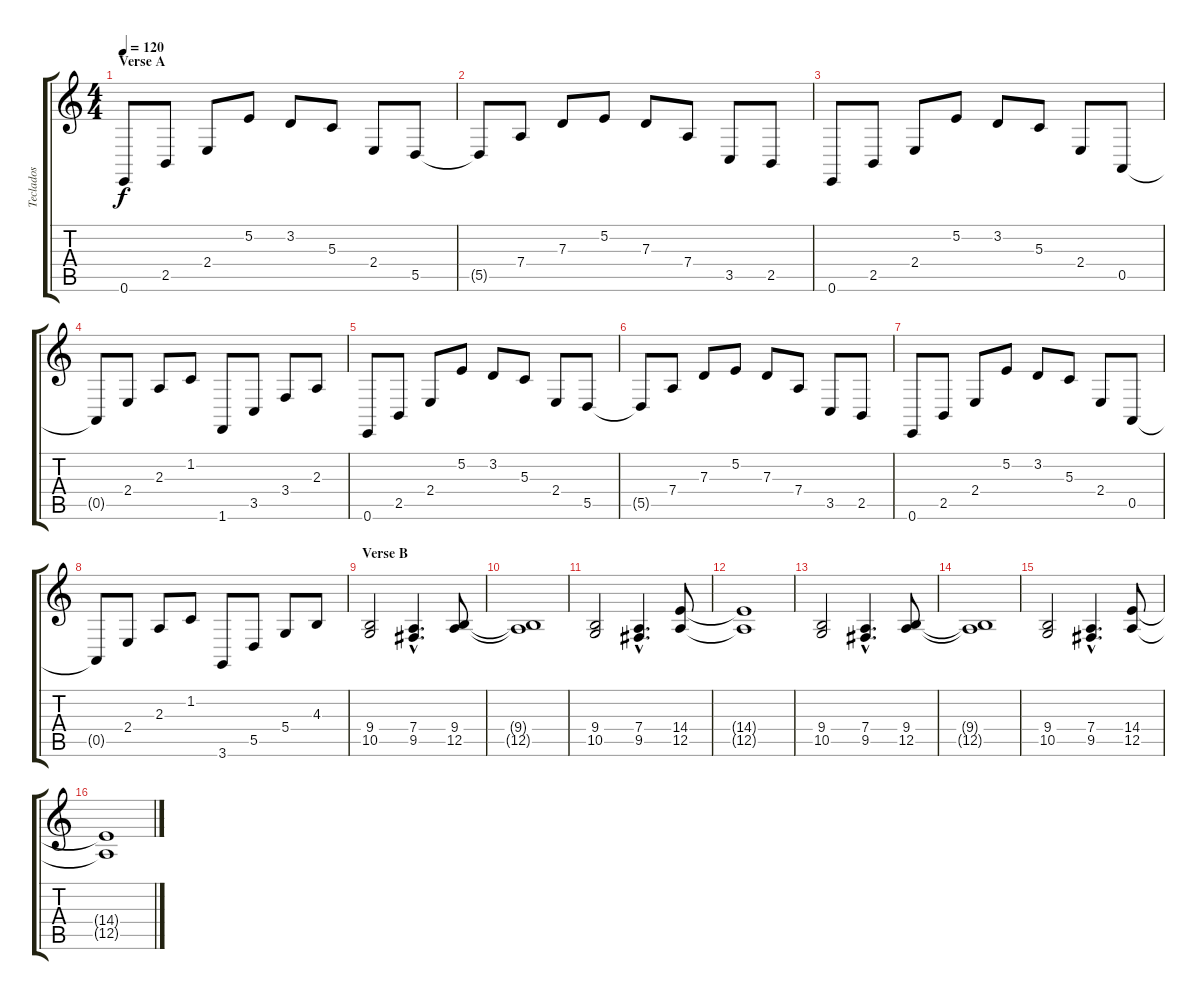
\track ("Teclados" "Teclados") {instrument harpsichord}
\staff {score tabs}
\tuning (E4 B3 G3 D3 A2 E2) {hide}
\ts (4 4)
\section ("" "Verse A")
\tempo 120
\clef g2
\ks c
0.6.8{dy f instrument harpsichord} 2.5.8 2.4.8 5.2.8 3.2.8 5.3.8 2.4.8 5.5.8 |
5.5{t}.8 7.4.8 7.3.8 5.2.8 7.3.8 7.4.8 3.5.8 2.5.8 |
0.6.8 2.5.8 2.4.8 5.2.8 3.2.8 5.3.8 2.4.8 0.5.8 |
0.5{t}.8 2.4.8 2.3.8 1.2.8 1.6.8 3.5.8 3.4.8 2.3.8 |
0.6.8 2.5.8 2.4.8 5.2.8 3.2.8 5.3.8 2.4.8 5.5.8 |
5.5{t}.8 7.4.8 7.3.8 5.2.8 7.3.8 7.4.8 3.5.8 2.5.8 |
0.6.8 2.5.8 2.4.8 5.2.8 3.2.8 5.3.8 2.4.8 0.5.8 |
0.5{t}.8 2.4.8 2.3.8 1.2.8 3.6.8 5.5.8 5.4.8 4.3.8 |
\section ("" "Verse B")
(9.4 10.5).2{instrument stringensemble2} (7.4{hac} 9.5{hac}).4{d} (9.4 12.5).8 |
(9.4{t} 12.5{t}).1 |
(9.4 10.5).2 (7.4{hac} 9.5{hac}).4{d} (14.4 12.5).8 |
(14.4{t} 12.5{t}).1 |
(9.4 10.5).2 (7.4{hac} 9.5{hac}).4{d} (9.4 12.5).8 |
(9.4{t} 12.5{t}).1 |
(9.4 10.5).2 (7.4{hac} 9.5{hac}).4{d} (14.4 12.5).8 |
(14.4{t} 12.5{t}).1
